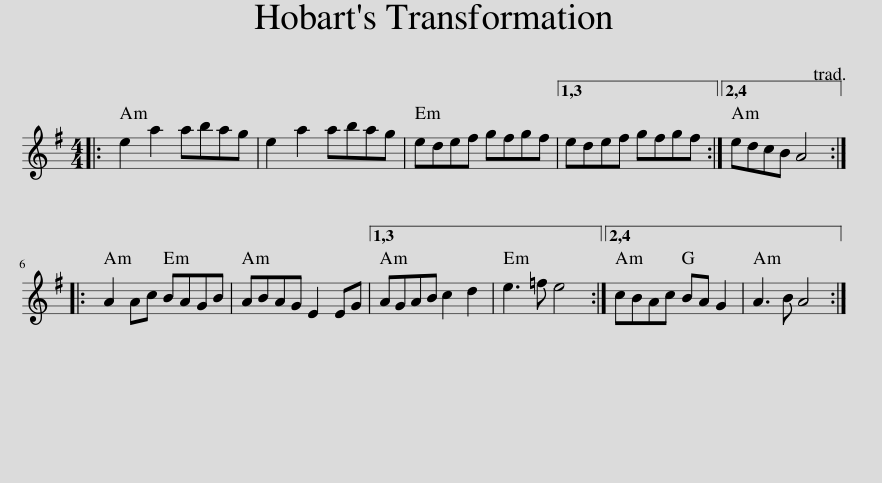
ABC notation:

X:1
L:1/8
M:4/4
I:linebreak $
K:Emin
V:1 treble
V:1
|: e2 a2 abag | e2 a2 abag | edef gfgf |1,3 edef gfgf :|2,4 edcB A4 ::$ %5
 A2 Ac BAGB | ABAG E2 EG |1,3 AGAB c2 d2 | e3 =f e4 :|2,4 cBAc BA G2 | %10
 A3 B A4 :| %11
